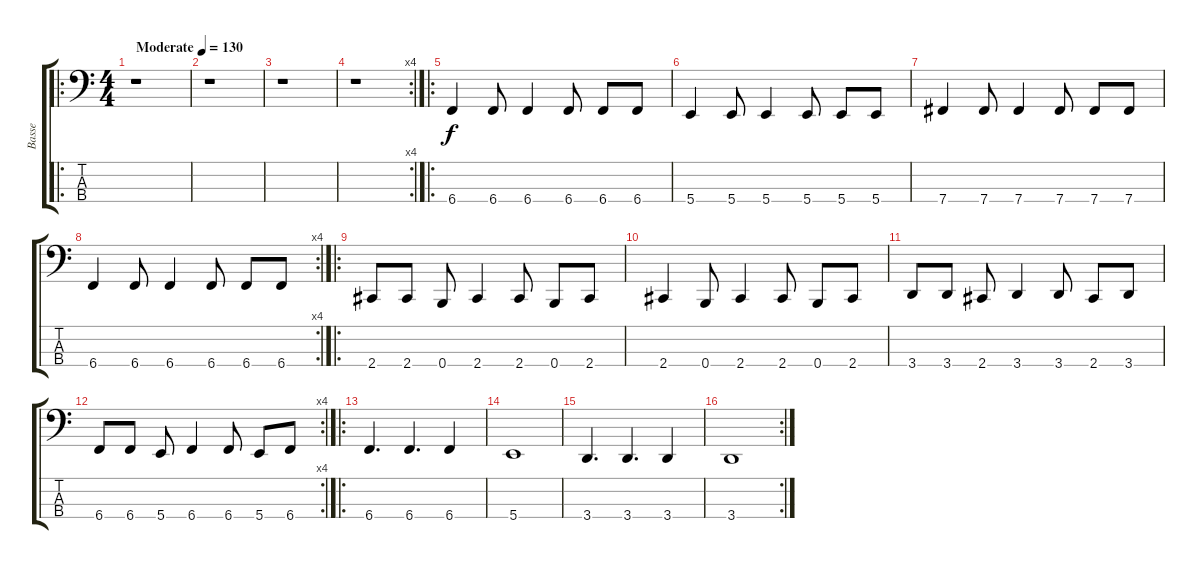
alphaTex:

\track ("Basse" "Basse") {instrument electricbassfinger}
\staff {score tabs}
\tuning (D2 A1 E1 B0) {hide}
\ro
\ts (4 4)
\tempo (130 "Moderate")
\clef f4
\ks c
r.1{dy f instrument electricbassfinger} |
r.1 |
r.1 |
\rc 4
r.1 |
\ro
6.4.4 6.4.8 6.4.4 6.4.8 6.4.8 6.4.8 |
5.4.4 5.4.8 5.4.4 5.4.8 5.4.8 5.4.8 |
7.4.4 7.4.8 7.4.4 7.4.8 7.4.8 7.4.8 |
\rc 4
6.4.4 6.4.8 6.4.4 6.4.8 6.4.8 6.4.8 |
\ro
2.4.8 2.4.8 0.4.8 2.4.4 2.4.8 0.4.8 2.4.8 |
2.4.4 0.4.8 2.4.4 2.4.8 0.4.8 2.4.8 |
3.4.8 3.4.8 2.4.8 3.4.4 3.4.8 2.4.8 3.4.8 |
\rc 4
6.4.8 6.4.8 5.4.8 6.4.4 6.4.8 5.4.8 6.4.8 |
\ro
6.4.4{d} 6.4.4{d} 6.4.4 |
5.4.1 |
3.4.4{d} 3.4.4{d} 3.4.4 |
\rc 2
3.4.1
